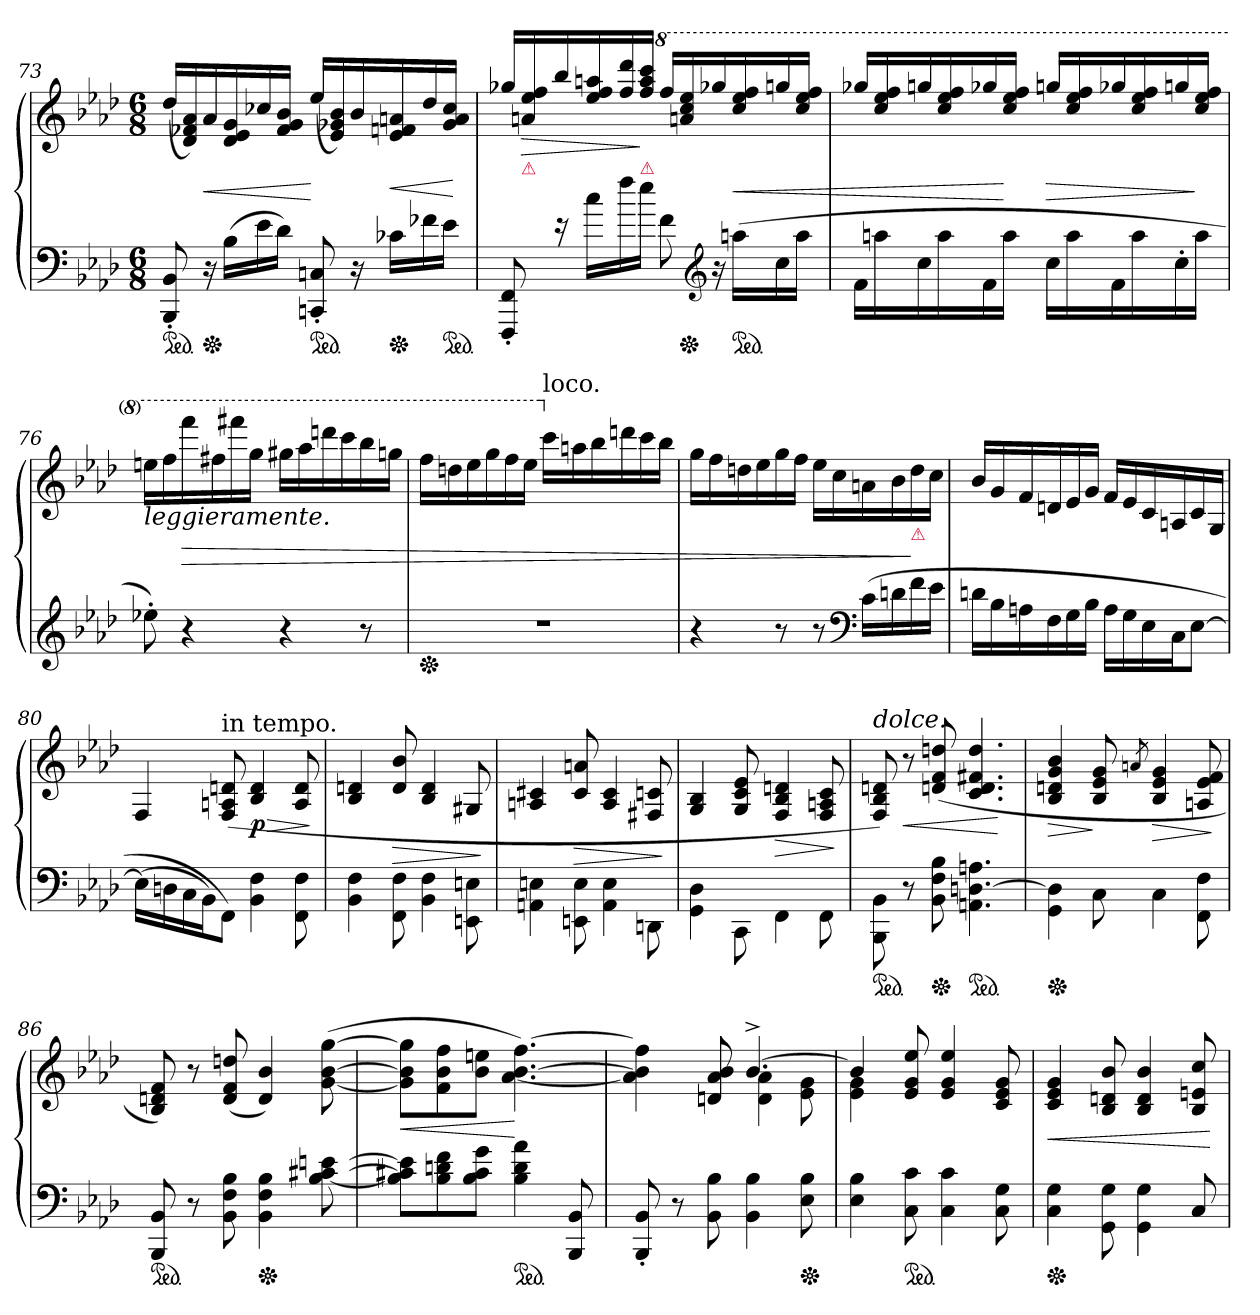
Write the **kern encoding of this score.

**kern	**kern	**dynam
*part1	*part1	*part1
*staff2	*staff1	*staff1/2
*clefF4	*clefG2	*
*k[b-e-a-d-]	*k[b-e-a-d-]	*
*M6/8	*M6/8	*
*ped	*	*
=73	=73	=73
8BBB-'< 8BB-'<	(<16dd-LL	.
.	16d- 16f-X 16a-)	.
*Xped	*	*
16r	16a-	<
(>16B-LL	16d- 16e- 16g	.
16e-	16cc-X	.
16d-JJ)	16f- 16g 16b-JJ	.
*ped	*	*
8CCn'< 8Cn'<	(<16ee-LL	[
.	16e- 16g-X 16b-)	.
16r	16b-	.
*Xped	*	*
16c-XLL	16e- 16fn 16an	<
16f-X	16dd-	.
*ped	*	*
16e-\JJ	16g-/ 16a/ 16cc-/JJ	.
.	.	[
=74	=74	=74
8FFF'< 8FF'<	16gg-XLL	.
!	!LO:TX:b:color=crimson:t=⚠	!
!	!	!LO:HP:b
.	16an 16ee- 16ff	>
16re	16bb-	.
16cc\LL	16ee-/ 16ff/ 16aan/	.
16ff\	16ff/ 16ddd-/	.
!	!LO:TX:b:i:color=crimson:t=⚠	!
16ee-\JJ	16ff/ 16aa/ 16ccc/JJ	]
*	*8va	*
8f\	16fff/LL	.
*clefG2	*	*
*Xped	*	*
.	16aan/ 16ccc/ 16eee-/	.
16r	16ggg-X	.
*ped	*	*
(>16aanLL	16ccc 16eee- 16fff	<
16cc	16gggn	.
16aaJJ	16ccc 16eee- 16fffJJ	.
=75	=75	=75
16fLL	16ggg-X/LL	.
16aan	16ccc/ 16eee-/ 16fff/	.
16cc	16gggn/	.
16aa	16ccc/ 16eee-/ 16fff/	.
16f	16ggg-X/	.
16aaJJ	16ccc/ 16eee-/ 16fff/JJ	[
16ccLL	16gggn/LL	>
16aa	16ccc/ 16eee-/ 16fff/	.
16f	16ggg-X/	.
16aa	16ccc/ 16eee-/ 16fff/	.
16cc'	16gggn/	.
16aaJJ	16ccc/ 16eee-/ 16fff/JJ	]
=76	=76	=76
!	!LO:TX:b:i:t=leggieramente.	!
8ee-X')	16eeenLL	.
.	16fff	.
4r	16ffff	>
.	16fff#X	.
.	16ffff#X	.
.	16gggJJ	.
4r	16ggg#XLL	.
.	16aaa-	.
.	16ddddn	.
.	16cccc	.
8r	16bbb-	.
.	16gggnJJ	.
=77	=77	=77
*Xped	*	*
2.rdd	16fffLL	.
.	16dddn	.
.	16eee-	.
.	16ggg	.
.	16fff	.
.	16eee-JJ	.
*	*X8va	*
!	!LO:TX:a:t=loco.	!
.	16cccLL	.
.	16aan	.
.	16bb-	.
.	16dddn	.
.	16ccc	.
.	16bb-JJ	.
=78	=78	=78
4r	16ggLL	.
.	16ff	.
.	16ddn	.
.	16ee-	.
8r	16gg	.
.	16ffJJ	.
8r	16ee-LL	.
.	16cc	.
*clefF4	*	*
(>16cLL	16an	.
16dn	16b-	.
!	!LO:TX:b:i:color=crimson:t=⚠	!
16f	16dd	]
16e-JJ	16ccJJ	.
=79	=79	=79
16dnLL	16b-LL	.
16B-	16g	.
16An	16f	.
16F	16dn	.
16G	16e-	.
16B-JJ	16gJJ	.
16ALL	16fLL	.
16G	16e-	.
16E-	16c	.
16C\J	16An/	.
[8E-J	16c	.
.	16G/JJ	.
=80	=80	=80
(>16E-\LL]	4F/	.
16Dn\	.	.
16C\	.	.
16BB-\J)	.	.
!	!LO:TX:a:t=in tempo.	!
8FF\J)	(>8F/ 8An/ 8dn/	.
4BB-\ 4F\	4B-/ 4d/	> p
8FF\ 8F\	8A/ 8d/	.
.	.	]
=81	=81	=81
4BB-\ 4F\	4B-/ 4dn/	.
8FF\ 8F\	8d 8b-	>
4BB-\ 4F\	4B-/ 4d/	.
8EEn\ 8En\	8G#X/	.
.	.	]
=82	=82	=82
4AAn\ 4En\	4An/ 4c#X/	.
8EEn\ 8E\	8c# 8an	>
4AA\ 4E\	4A/ 4c#/	.
8DDn\	8F#X 8cn	.
.	.	]
=83	=83	=83
4GG\ 4D-\	4G/ 4B-/	.
8CC\	8G/ 8c/ 8e-/	.
4FF\	4F/ 4B-/ 4dn/	>
8FF\	8F/ 8An/ 8c/	.
.	.	]
=84	=84	=84
!	!LO:TX:a:i:t=dolce.	!
*ped	*	*
8BBB-\ 8BB-\	8F/ 8B-/ 8dn/)	.
8r	8r	<
*Xped	*	*
8BB- 8F 8B-	(>8dn 8f 8ddn	.
*ped	*	*
4.AAn [4.Dn 4.An	4.c 4.d 4.f#X 4.dd	.
.	.	[
=85	=85	=85
*Xped	*	*
4GG\ 4D]\	4B- 4dn 4g 4b-	>
8C\	8B- 8e- 8g	]
.	8qan/	.
4C\	4B- 4e- 4g	>
8FF\ 8F\	8An 8e- 8f	.
.	.	]
=86	=86	=86
*ped	*	*
8BBB- 8BB-	8B- 8dn 8f)	.
8r	8r	.
8BB- 8F 8B-	(>8d 8f 8ddn	.
*Xped	*	*
4BB- 4F 4B-	4d 4b-)	.
[8B- [8c#X [8en	(>[8g [8b- [8gg	.
=87	=87	=87
8B-] 8c#X] 8en]L	8g] 8b-] 8gg]L	<
8B- 8dn 8f	8f 8b- 8ff	.
8B- 8c# 8gJ	8b- 8eenJ	.
*ped	*	*
4B- 4d 4a-	[4.a- [4.b- [4.ff)	[
8BBB- 8BB-	.	.
=88	=88	=88
*	*^	*
8BBB-'< 8BB-'<	4ryy	4a-] 4b-] 4ff]	.
8r	.	.	.
8BB- 8B-	8dn 8a- 8b-	8ryy	.
4BB- 4B-	[4.b-^>	4d 4a-	.
*Xped	*	*	*
8E- 8B-	.	8e- 8g	.
=89	=89	=89	=89
4E- 4B-	4b-]	4e- 4g	.
*ped	*	*	*
8C 8c	8e- 8g 8ee-	8ryy	.
4C 4c	4e- 4g 4ee-	4.ryy	.
8C 8G	8c 8e- 8g	.	.
*	*v	*v	*
=90	=90	=90
*Xped	*	*
4C 4G	4c 4e- 4g	<
8GG\ 8G\	8B- 8dn 8b-	.
4GG\ 4G\	4B- 4d 4b-	.
8C	8B- 8en 8cc	.
.	.	[
=	=	=
*-	*-	*-
